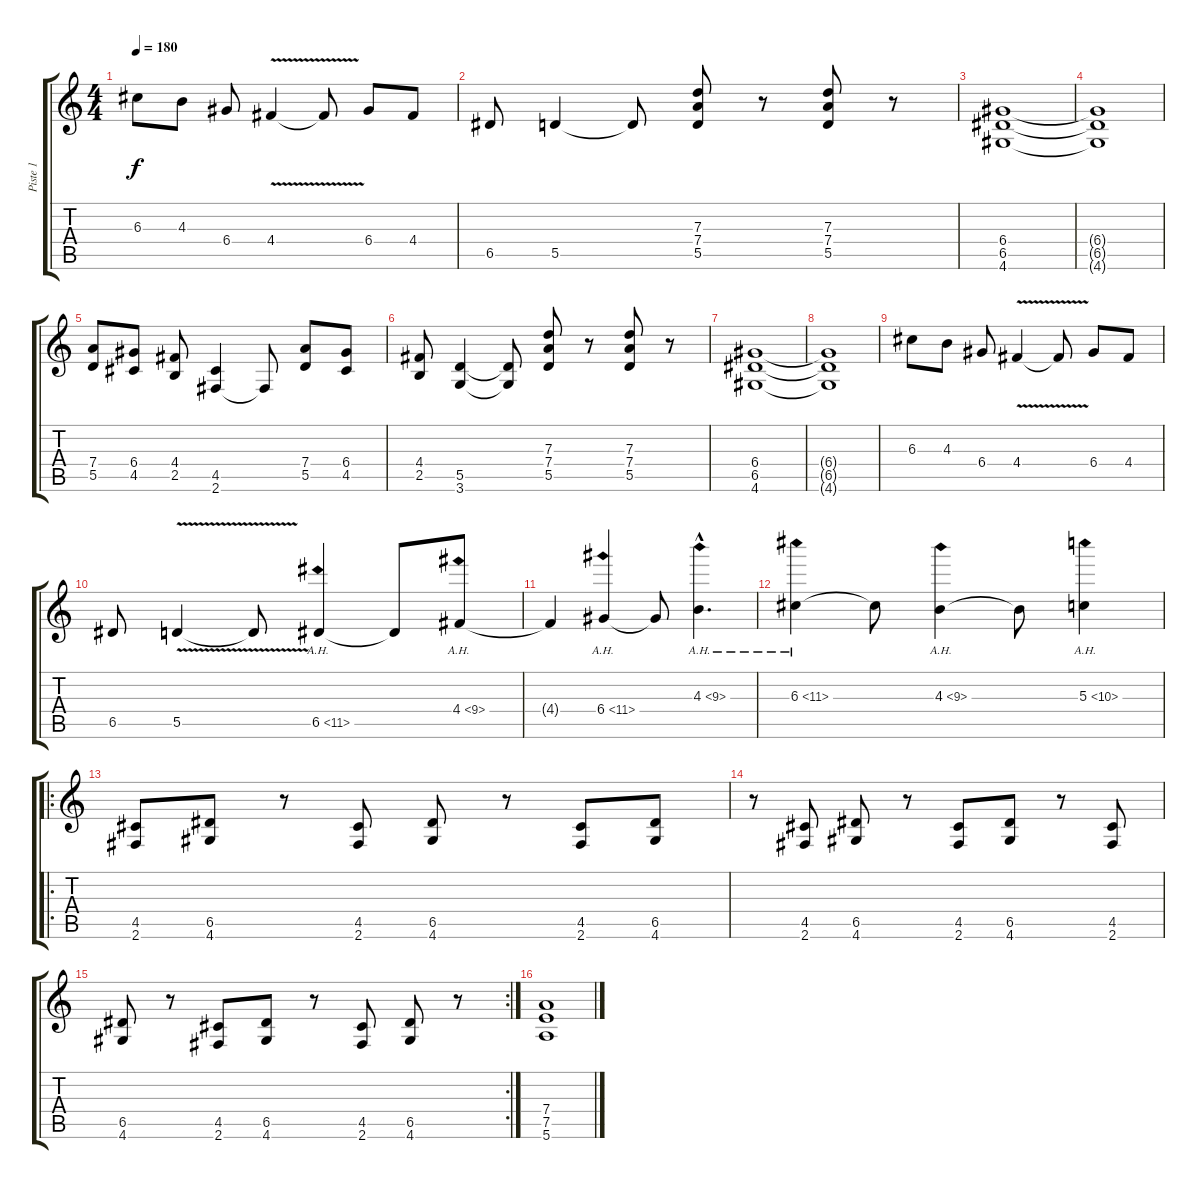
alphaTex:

\track ("Piste 1" "Piste 1") {instrument overdrivenguitar}
\staff {score tabs}
\tuning (E4 B3 G3 D3 A2 E2) {hide}
\ts (4 4)
\tempo 180
\clef g2
\ks c
6.3.8{dy f} 4.3.8 6.4.8 4.4{v}.4 4.4{t}.8 6.4.8 4.4.8 |
6.5.8 5.5.4 5.5{t}.8 (7.3 7.4 5.5).8 r.8 (7.3 7.4 5.5).8 r.8 |
(6.4 6.5 4.6).1 |
(6.4{t} 6.5{t} 4.6{t}).1 |
(7.4 5.5).8 (6.4 4.5).8 (4.4 2.5).8 (4.5 2.6).4 2.6{t}.8 (7.4 5.5).8 (6.4 4.5).8 |
(4.4 2.5).8 (5.5 3.6).4 (5.5{t} 3.6{t}).8 (7.3 7.4 5.5).8 r.8 (7.3 7.4 5.5).8 r.8 |
(6.4 6.5 4.6).1 |
(6.4{t} 6.5{t} 4.6{t}).1 |
6.3.8 4.3.8 6.4.8 4.4{v}.4 4.4{t}.8 6.4.8 4.4.8 |
6.5.8 5.5{v}.4 5.5{t}.8 6.5{ah 5}.4 6.5{t}.8 4.4{ah 5}.8 |
4.4{t}.4 6.4{ah 5}.4 6.4{t}.8 4.3{ah 5 hac}.4{d} |
6.3{ah 5}.4 6.3{t}.8 4.3{ah 5}.4 4.3{t}.8 5.3{ah 5}.4 |
\ro
(4.5 2.6).8 (6.5 4.6).8 r.8 (4.5 2.6).8 (6.5 4.6).8 r.8 (4.5 2.6).8 (6.5 4.6).8 |
r.8 (4.5 2.6).8 (6.5 4.6).8 r.8 (4.5 2.6).8 (6.5 4.6).8 r.8 (4.5 2.6).8 |
\rc 2
(6.5 4.6).8 r.8 (4.5 2.6).8 (6.5 4.6).8 r.8 (4.5 2.6).8 (6.5 4.6).8 r.8 |
(7.4 7.5 5.6).1
